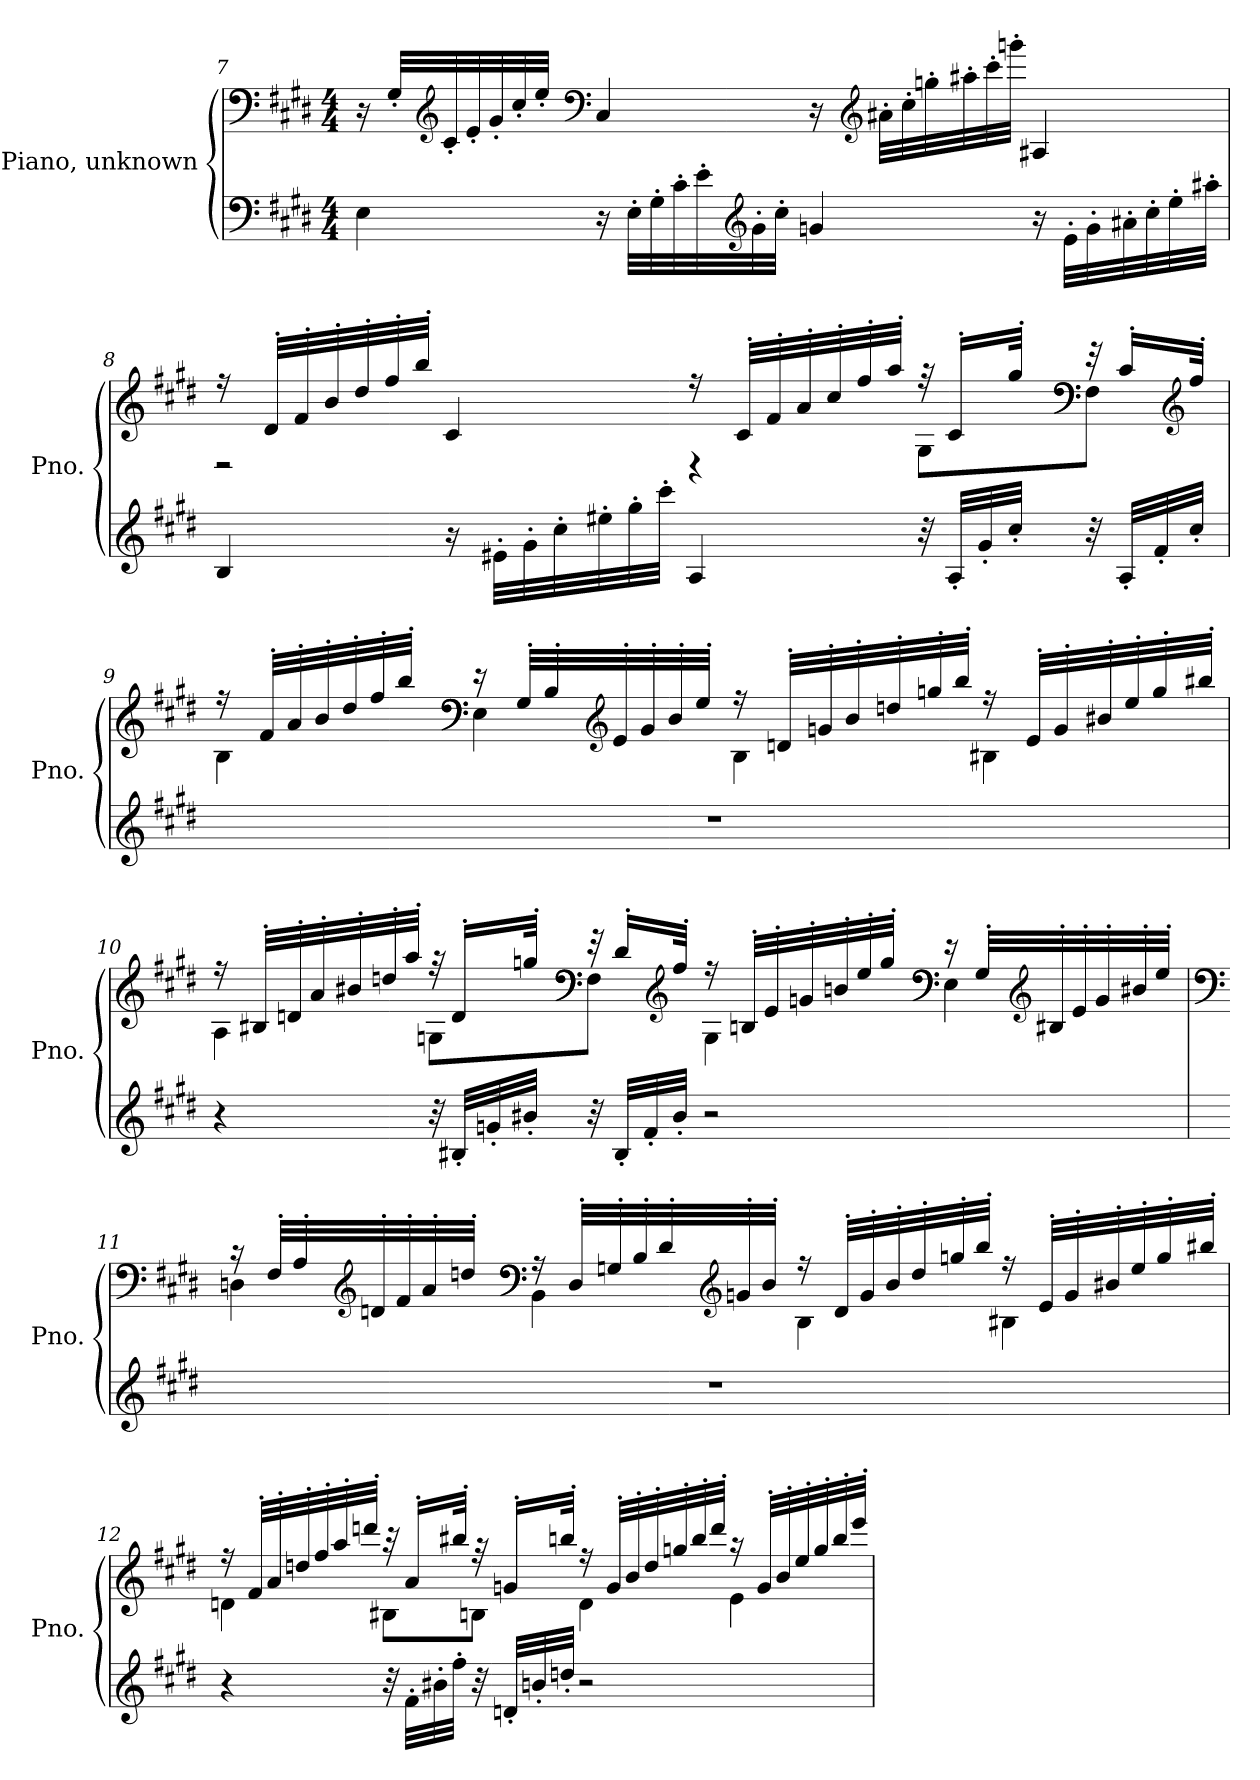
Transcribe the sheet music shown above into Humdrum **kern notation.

**kern	**kern
*part1	*part1
*staff2	*staff1
*I"Piano, unknown	*
*I'Pno.	*
!!LO:PB:g=z
*clefF4	*clefF4
*k[f#c#g#d#]	*k[f#c#g#d#]
*M4/4	*M4/4
=7	=7
4E\	16r
.	32G#'/LLL
*	*clefG2
.	32c#'/
.	32e'/
.	32g#'/
.	32cc#'/
.	32ee'/JJJ
*	*clefF4
16r	4C#/
32E'\LLL	.
32G#'\	.
32c#'\	.
32e'\	.
*clefG2	*
32g#'\	.
32cc#'\JJJ	.
4gn/	16r
*	*clefG2
.	32a#X'\LLL
.	32cc#'\
.	32ggn'\
.	32aa#X'\
.	32ccc#'\
.	32gggn'\JJJ
16r	4A#X/
32e'\LLL	.
32g'\	.
32a#X'\	.
32cc#'\	.
32ee'\	.
32aa#X'\JJJ	.
!!LO:LB:g=z
=8	=8
*	*^
4B/	16r	2r
.	32d#'/LLL	.
.	32f#'/	.
.	32b'/	.
.	32dd#'/	.
.	32ff#'/	.
.	32bb'/JJJ	.
16r	4c#/	.
32e#X'\LLL	.	.
32g#'\	.	.
32cc#'\	.	.
32ee#X'\	.	.
32gg#'\	.	.
32ccc#'\JJJ	.	.
4A/	16r	4r
.	32c#'/LLL	.
.	32f#'/	.
.	32a'/	.
.	32cc#'/	.
.	32ff#'/	.
.	32aa'/JJJ	.
32r	32r	8G#\L
32A'/LLL	16c#'/LL	.
32g#'/	.	.
32cc#'/JJJ	32gg#'/JJk	.
*	*clefF4	*
32r	32r	8F#\J
32A'/LLL	16c#'/LL	.
32f#'/	.	.
*	*clefG2	*
32cc#'/JJJ	32ff#'/JJk	.
!!LO:LB:g=z	!!
=9	=9	=9
1r	16r	4B\
.	32f#'/LLL	.
.	32a'/	.
.	32b'/	.
.	32dd#'/	.
.	32ff#'/	.
.	32bb'/JJJ	.
*	*clefF4	*
.	16r	4E\
.	32G#'/LLL	.
.	32B'/	.
*	*clefG2	*
.	32e'/	.
.	32g#'/	.
.	32b'/	.
.	32ee'/JJJ	.
.	16r	4B\
.	32dn'/LLL	.
.	32gn'/	.
.	32b'/	.
.	32ddn'/	.
.	32ggn'/	.
.	32bb'/JJJ	.
.	16r	4B#X\
.	32e'/LLL	.
.	32g'/	.
.	32b#X'/	.
.	32ee'/	.
.	32gg'/	.
.	32bb#X'/JJJ	.
!!LO:LB:g=z	!!
=10	=10	=10
4r	16r	4A\
.	32B#X'/LLL	.
.	32dn'/	.
.	32a'/	.
.	32b#X'/	.
.	32ddn'/	.
.	32aa'/JJJ	.
32r	32r	8Gn\L
32B#X'/LLL	16d'/LL	.
32gn'/	.	.
32b#X'/JJJ	32ggn'/JJk	.
*	*clefF4	*
32r	32r	8F#\J
32B#'/LLL	16d'/LL	.
32f#'/	.	.
*	*clefG2	*
32b#'/JJJ	32ff#'/JJk	.
2r	16r	4G\
.	32Bn'/LLL	.
.	32e'/	.
.	32gn'/	.
.	32bn'/	.
.	32ee'/	.
.	32gg'/JJJ	.
*	*clefF4	*
.	16r	4E\
.	32G'/LLL	.
*	*clefG2	*
.	32B#X'/	.
.	32e'/	.
.	32g'/	.
.	32b#X'/	.
.	32ee'/JJJ	.
!!LO:LB:g=z	!!
=11	=11	=11
*	*clefF4	*
1r	16r	4Dn\
.	32F#'/LLL	.
.	32A'/	.
*	*clefG2	*
.	32dn'/	.
.	32f#'/	.
.	32a'/	.
.	32ddn'/JJJ	.
*	*clefF4	*
.	16r	4BB\
.	32D'/LLL	.
.	32Gn'/	.
.	32B'/	.
.	32d'/	.
*	*clefG2	*
.	32gn'/	.
.	32b'/JJJ	.
.	16r	4B\
.	32d'/LLL	.
.	32g'/	.
.	32b'/	.
.	32dd'/	.
.	32ggn'/	.
.	32bb'/JJJ	.
.	16r	4B#X\
.	32e'/LLL	.
.	32g'/	.
.	32b#X'/	.
.	32ee'/	.
.	32gg'/	.
.	32bb#X'/JJJ	.
!!LO:LB:g=z	!!
=12	=12	=12
4r	16r	4dn\
.	32f#'/LLL	.
.	32a'/	.
.	32ddn'/	.
.	32ff#'/	.
.	32aa'/	.
.	32dddn'/JJJ	.
32r	32r	8B#X\L
32f#'\LLL	16a'/LL	.
32b#X'\	.	.
32ff#'\JJJ	32bb#X'/JJk	.
32r	32r	8Bn\J
32dn'/LLL	16gn'/LL	.
32bn'/	.	.
32ddn'/JJJ	32bbn'/JJk	.
2r	16r	4d\
.	32g'/LLL	.
.	32b'/	.
.	32dd'/	.
.	32ggn'/	.
.	32bb'/	.
.	32ddd'/JJJ	.
.	16r	4e\
.	32g'/LLL	.
.	32b'/	.
.	32ee'/	.
.	32gg'/	.
.	32bb'/	.
.	32eee'/JJJ	.
*	*v	*v
=	=
*-	*-
